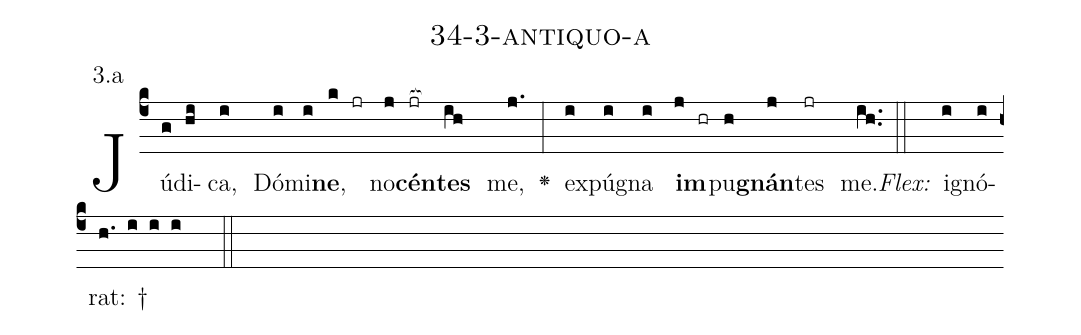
name: 34-3-antiquo-a;
annotation: 3.a;
%%
(c4)Jú(g)di(hi)ca,(i) Dó(i)mi(i)<b>ne</b>,(k jr) no(j)<b>cén</b>(jr[ocb:1{])<b>tes</b>(ih[ocb:0}]) me,(j.) <v>\greheightstar</v>(:) ex(i)pú(i)gna(i) <b>im</b>(j hr)pu(h)<b>gnán</b>(j)tes(jr) me.(ih..) (::)
<i>Flex:</i>()  i(i)gnó(i)rat: †(h. i i i  ::)

%E(i) u(i) o(j) u(h) a(j) e.(ih..) (::)
